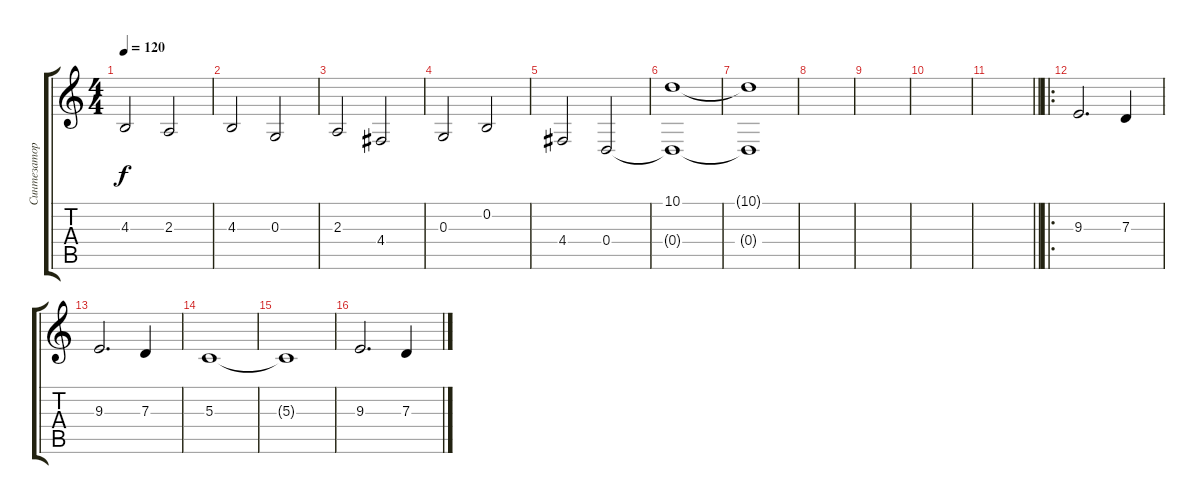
\track ("Синтезатор - хор" "Синтезатор") {instrument choiraahs}
\staff {score tabs}
\tuning (E4 B3 G3 D3 A2 E2) {hide}
\ts (4 4)
\tempo 120
\clef g2
\ks c
4.3.2{dy f} 2.3.2 |
4.3.2 0.3.2 |
2.3.2 4.4.2 |
0.3.2 0.2.2 |
4.4.2 0.4.2 |
(10.1 0.4{t}).1 |
(10.1{t} 0.4{t}).1 |
|
|
|
\barLineRight lightlight
|
\ro
\section ("" "")
9.3.2{d volume 11} 7.3.4 |
9.3.2{d} 7.3.4 |
5.3.1 |
5.3{t}.1 |
9.3.2{d} 7.3.4
